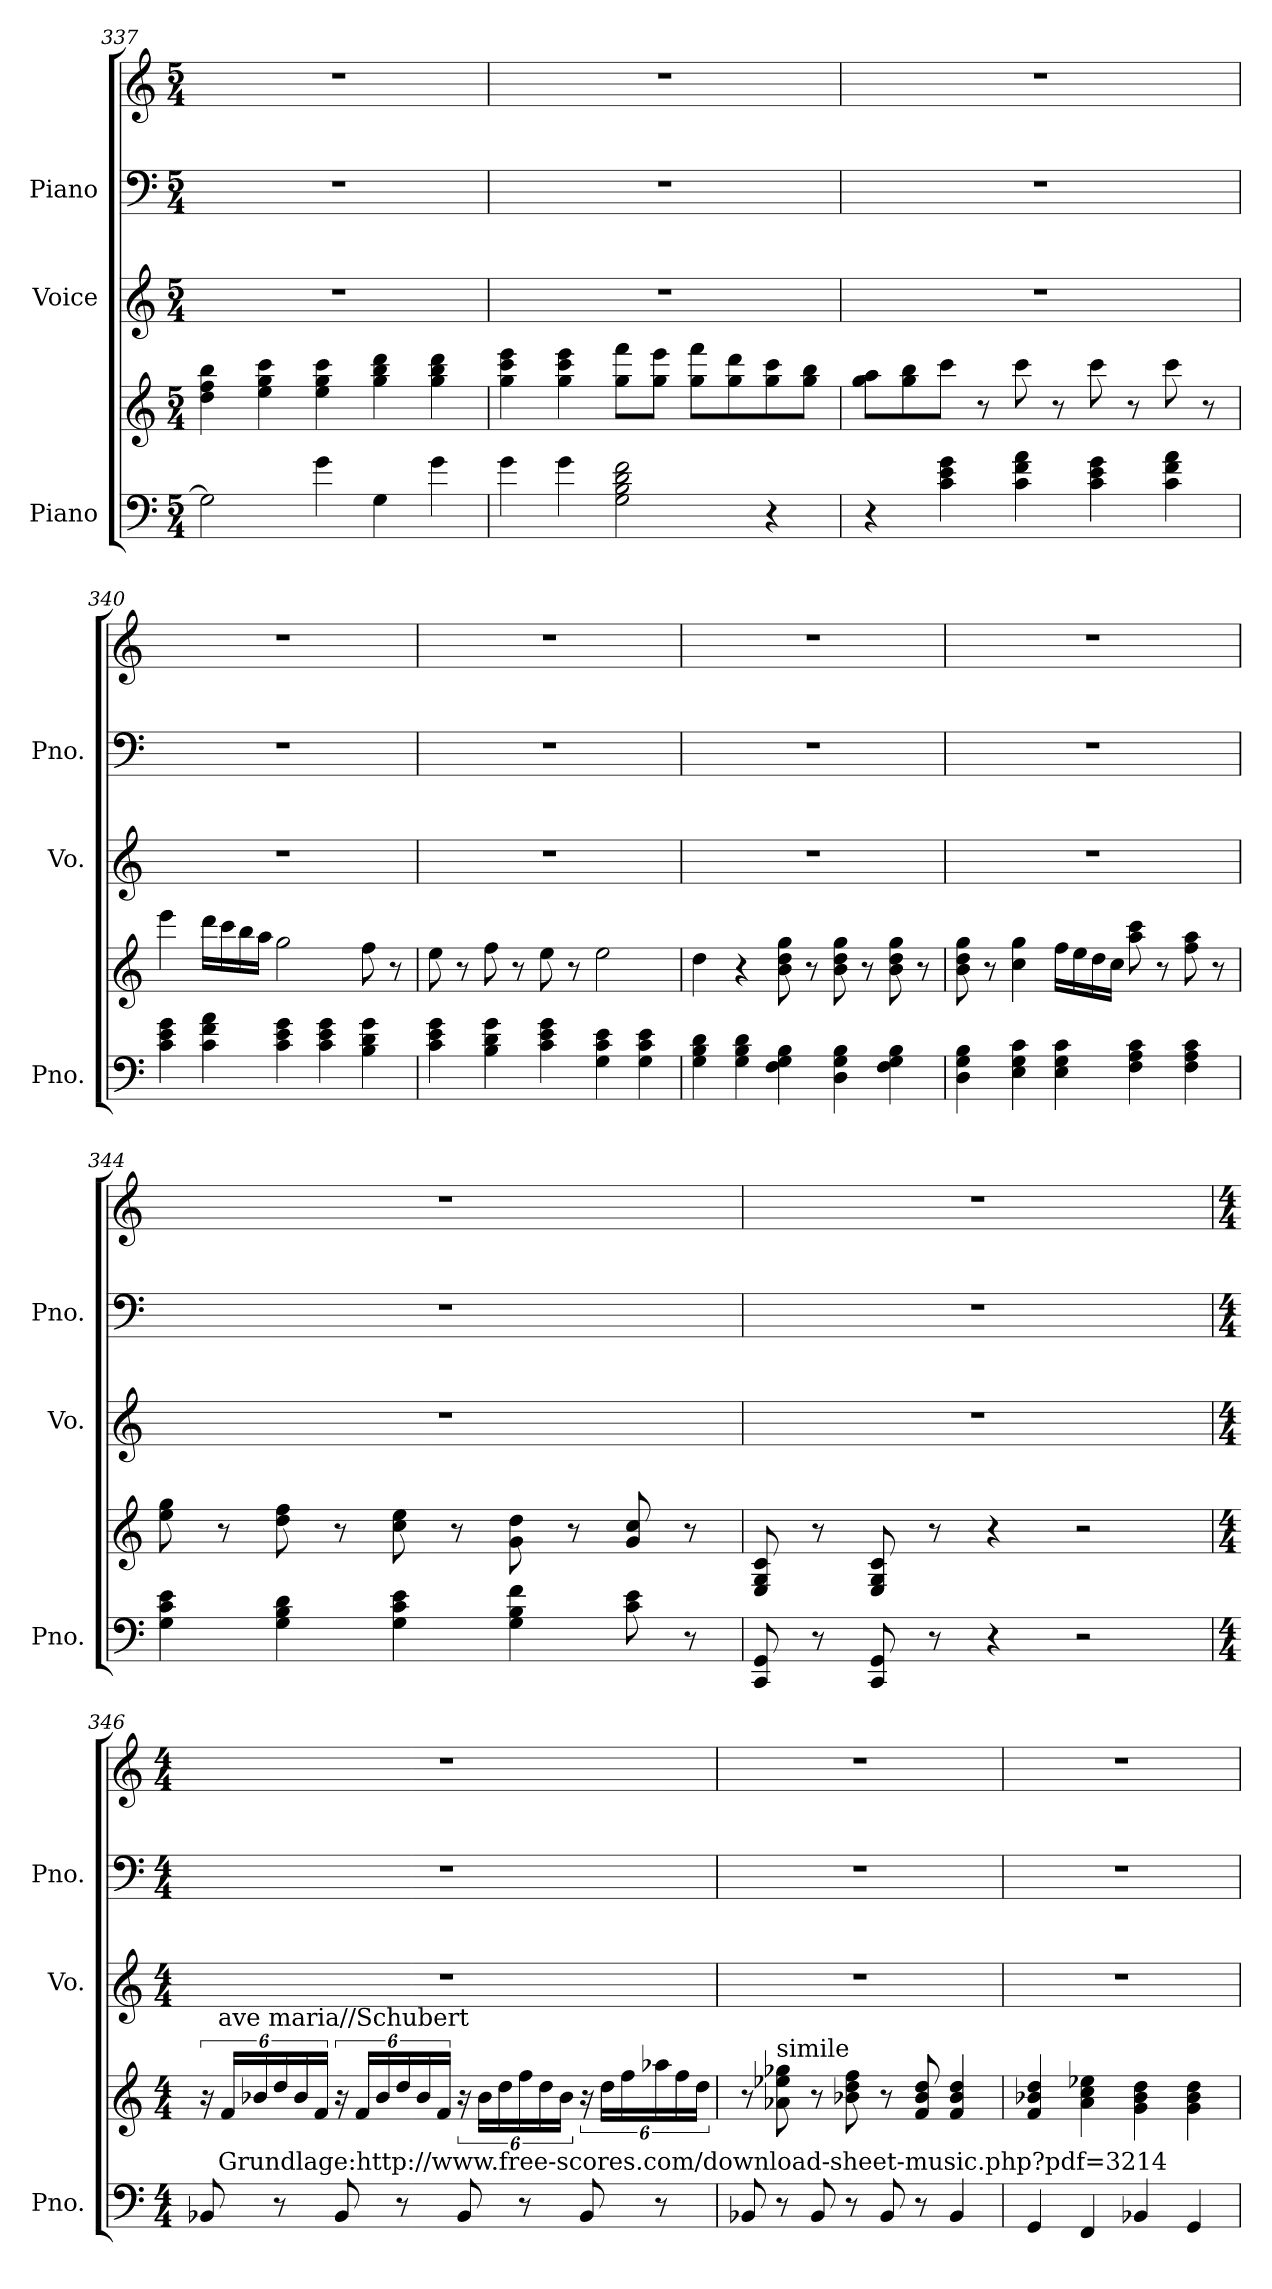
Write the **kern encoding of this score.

**kern	**kern	**kern	**kern	**kern
*part3	*part3	*part2	*part1	*part1
*staff5	*staff4	*staff3	*staff2	*staff1
*I"Piano	*	*I"Voice	*I"Piano	*
*I'Pno.	*	*I'Vo.	*I'Pno.	*
*clefF4	*clefG2	*clefG2	*clefF4	*clefG2
*k[]	*k[]	*k[]	*k[]	*k[]
*M5/4	*M5/4	*M5/4	*M5/4	*M5/4
=337	=337	=337	=337	=337
2G\]	4dd\ 4ff\ 4bb\	4%5r	4%5r	4%5r
.	4ee\ 4gg\ 4ccc\	.	.	.
4g\	4ee\ 4gg\ 4ccc\	.	.	.
4G\	4gg\ 4bb\ 4ddd\	.	.	.
4g\	4gg\ 4bb\ 4ddd\	.	.	.
=338	=338	=338	=338	=338
4g\	4gg\ 4ccc\ 4eee\	4%5r	4%5r	4%5r
4g\	4gg\ 4ccc\ 4eee\	.	.	.
2G\ 2B\ 2d\ 2f\	8gg\ 8fff\L	.	.	.
.	8gg\ 8eee\J	.	.	.
.	8gg\ 8fff\L	.	.	.
.	8gg\ 8ddd\	.	.	.
4r	8gg\ 8ccc\	.	.	.
.	8gg\ 8bb\J	.	.	.
!!LO:LB:g=z
=339	=339	=339	=339	=339
4r	8gg\ 8aa\L	4%5r	4%5r	4%5r
.	8gg\ 8bb\	.	.	.
4c\ 4e\ 4g\	8ccc\J	.	.	.
.	8r	.	.	.
4c\ 4f\ 4a\	8ccc\	.	.	.
.	8r	.	.	.
4c\ 4e\ 4g\	8ccc\	.	.	.
.	8r	.	.	.
4c\ 4f\ 4a\	8ccc\	.	.	.
.	8r	.	.	.
=340	=340	=340	=340	=340
4c\ 4e\ 4g\	4eee\	4%5r	4%5r	4%5r
4c\ 4f\ 4a\	16ddd\LL	.	.	.
.	16ccc\	.	.	.
.	16bb\	.	.	.
.	16aa\JJ	.	.	.
4c\ 4e\ 4g\	2gg\	.	.	.
4c\ 4e\ 4g\	.	.	.	.
4B\ 4d\ 4g\	8ff\	.	.	.
.	8r	.	.	.
!!LO:LB:g=z
=341	=341	=341	=341	=341
4c\ 4e\ 4g\	8ee\	4%5r	4%5r	4%5r
.	8r	.	.	.
4B\ 4d\ 4g\	8ff\	.	.	.
.	8r	.	.	.
4c\ 4e\ 4g\	8ee\	.	.	.
.	8r	.	.	.
4G\ 4c\ 4e\	2ee\	.	.	.
4G\ 4c\ 4e\	.	.	.	.
=342	=342	=342	=342	=342
4G\ 4B\ 4d\	4dd\	4%5r	4%5r	4%5r
4G\ 4B\ 4d\	4r	.	.	.
4F\ 4G\ 4B\	8b\ 8dd\ 8gg\	.	.	.
.	8r	.	.	.
4D\ 4G\ 4B\	8b\ 8dd\ 8gg\	.	.	.
.	8r	.	.	.
4F\ 4G\ 4B\	8b\ 8dd\ 8gg\	.	.	.
.	8r	.	.	.
=343	=343	=343	=343	=343
4D\ 4G\ 4B\	8b\ 8dd\ 8gg\	4%5r	4%5r	4%5r
.	8r	.	.	.
4E\ 4G\ 4c\	4cc\ 4gg\	.	.	.
4E\ 4G\ 4c\	16ff\LL	.	.	.
.	16ee\	.	.	.
.	16dd\	.	.	.
.	16cc\JJ	.	.	.
4F\ 4A\ 4c\	8aa\ 8ccc\	.	.	.
.	8r	.	.	.
4F\ 4A\ 4c\	8ff\ 8aa\	.	.	.
.	8r	.	.	.
!!LO:LB:g=z
=344	=344	=344	=344	=344
4G\ 4c\ 4e\	8ee\ 8gg\	4%5r	4%5r	4%5r
.	8r	.	.	.
4G\ 4B\ 4d\	8dd\ 8ff\	.	.	.
.	8r	.	.	.
4G\ 4c\ 4e\	8cc\ 8ee\	.	.	.
.	8r	.	.	.
4G\ 4B\ 4f\	8g\ 8dd\	.	.	.
.	8r	.	.	.
8c\ 8e\	8g/ 8cc/	.	.	.
8r	8r	.	.	.
=345	=345	=345	=345	=345
8CC/ 8GG/	8E/ 8G/ 8c/	4%5r	4%5r	4%5r
8r	8r	.	.	.
8CC/ 8GG/	8E/ 8G/ 8c/	.	.	.
8r	8r	.	.	.
4r	4r	.	.	.
2r	2r	.	.	.
!!LO:PB:g=z
=346	=346	=346	=346	=346
*M4/4	*M4/4	*M4/4	*M4/4	*M4/4
8BB-X/	24r	1r	1r	1r
!	!LO:TX:b:t=Grundlage&colon;http&colon;//www.free-scores.com/download-sheet-music.php?pdf=3214	!	!	!
!	!LO:TX:a:t=ave maria//Schubert	!	!	!
.	24f/LL	.	.	.
.	24b-X/	.	.	.
8r	24dd/	.	.	.
.	24b-/	.	.	.
.	24f/JJ	.	.	.
8BB-/	24r	.	.	.
.	24f/LL	.	.	.
.	24b-/	.	.	.
8r	24dd/	.	.	.
.	24b-/	.	.	.
.	24f/JJ	.	.	.
8BB-/	24r	.	.	.
.	24b-\LL	.	.	.
.	24dd\	.	.	.
8r	24ff\	.	.	.
.	24dd\	.	.	.
.	24b-\JJ	.	.	.
8BB-/	24r	.	.	.
.	24dd\LL	.	.	.
.	24ff\	.	.	.
8r	24aa-X\	.	.	.
.	24ff\	.	.	.
.	24dd\JJ	.	.	.
!!LO:LB:g=z
=347	=347	=347	=347	=347
8BB-X/	8r	1r	1r	1r
!	!LO:TX:a:t=simile	!	!	!
8r	8a-X\ 8ee-X\ 8gg-X\	.	.	.
8BB-/	8r	.	.	.
8r	8b-X\ 8dd\ 8ff\	.	.	.
8BB-/	8r	.	.	.
8r	8f/ 8b-/ 8dd/	.	.	.
4BB-/	4f/ 4b-/ 4dd/	.	.	.
=348	=348	=348	=348	=348
4GG/	4f/ 4b-X/ 4dd/	1r	1r	1r
4FF/	4a\ 4cc\ 4ee-X\	.	.	.
4BB-X/	4g\ 4b-\ 4dd\	.	.	.
4GG/	4g\ 4b-\ 4dd\	.	.	.
=	=	=	=	=
*-	*-	*-	*-	*-
